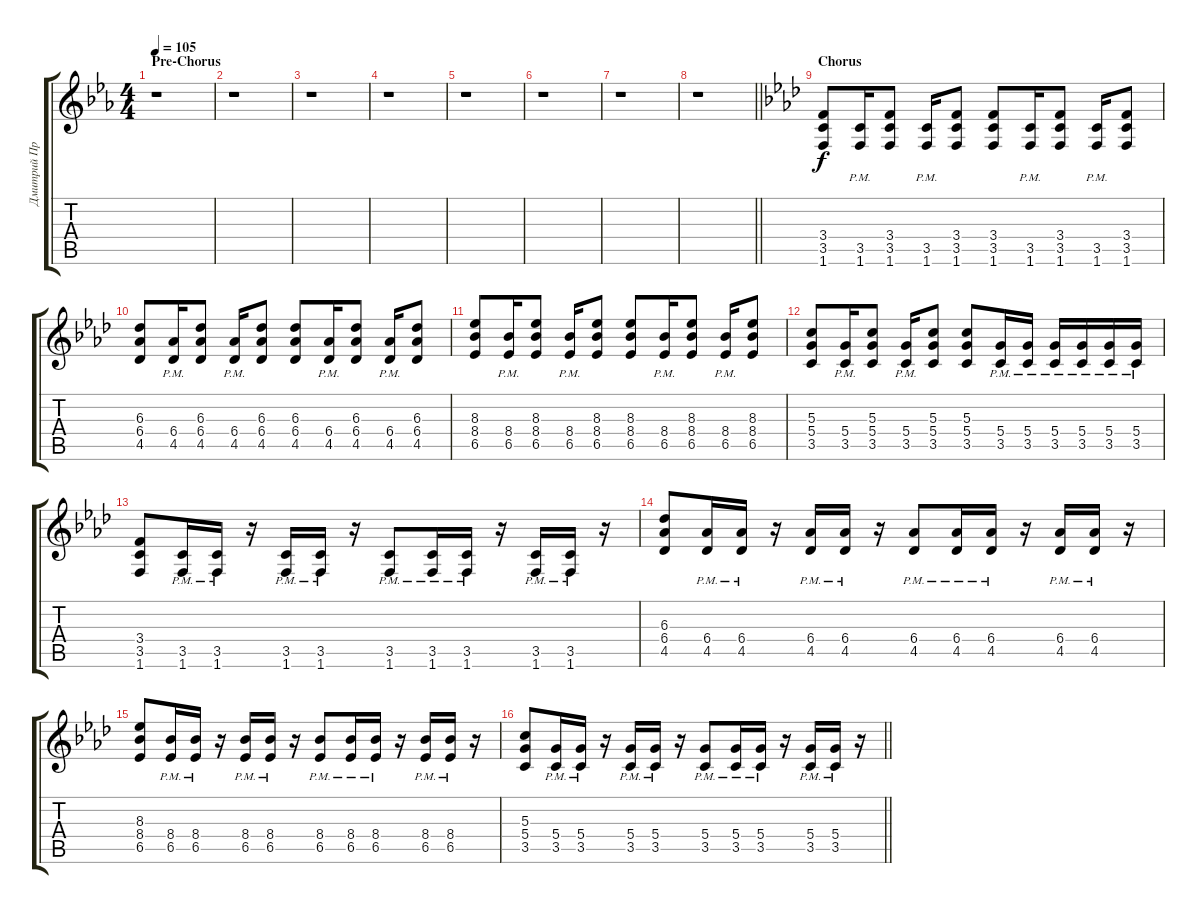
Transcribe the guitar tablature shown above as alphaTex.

\track ("Дмитрий Процко" "Дмитрий Пр") {instrument distortionguitar}
\staff {score tabs}
\tuning (E4 B3 G3 D3 A2 E2) {hide}
\ts (4 4)
\section ("" "Pre-Chorus")
\tempo 105
\clef g2
\ks eb
r.1{dy f} |
r.1 |
r.1 |
r.1 |
r.1 |
r.1 |
r.1 |
\barLineRight lightlight
r.1 |
\section ("" "Chorus")
\ks ab
(3.4 3.5 1.6).8 (3.5{pm} 1.6{pm}).16 (3.4 3.5 1.6).8 (3.5{pm} 1.6{pm}).16 (3.4 3.5 1.6).8 (3.4 3.5 1.6).8 (3.5{pm} 1.6{pm}).16 (3.4 3.5 1.6).8 (3.5{pm} 1.6{pm}).16 (3.4 3.5 1.6).8 |
(6.3 6.4 4.5).8 (6.4{pm} 4.5{pm}).16 (6.3 6.4 4.5).8 (6.4{pm} 4.5{pm}).16 (6.3 6.4 4.5).8 (6.3 6.4 4.5).8 (6.4{pm} 4.5{pm}).16 (6.3 6.4 4.5).8 (6.4{pm} 4.5{pm}).16 (6.3 6.4 4.5).8 |
(8.3 8.4 6.5).8 (8.4{pm} 6.5{pm}).16 (8.3 8.4 6.5).8 (8.4{pm} 6.5{pm}).16 (8.3 8.4 6.5).8 (8.3 8.4 6.5).8 (8.4{pm} 6.5{pm}).16 (8.3 8.4 6.5).8 (8.4{pm} 6.5{pm}).16 (8.3 8.4 6.5).8 |
(5.3 5.4 3.5).8 (5.4{pm} 3.5{pm}).16 (5.3 5.4 3.5).8 (5.4{pm} 3.5{pm}).16 (5.3 5.4 3.5).8 (5.3 5.4 3.5).8 (5.4{pm} 3.5{pm}).16 (5.4{pm} 3.5{pm}).16 (5.4{pm} 3.5{pm}).16 (5.4{pm} 3.5{pm}).16 (5.4{pm} 3.5{pm}).16 (5.4{pm} 3.5{pm}).16 |
(3.4 3.5 1.6).8 (3.5{pm} 1.6{pm}).16 (3.5{pm} 1.6{pm}).16 r.16 (3.5{pm} 1.6{pm}).16 (3.5{pm} 1.6{pm}).16 r.16 (3.5{pm} 1.6{pm}).8 (3.5{pm} 1.6{pm}).16 (3.5{pm} 1.6{pm}).16 r.16 (3.5{pm} 1.6{pm}).16 (3.5{pm} 1.6{pm}).16 r.16 |
(6.3 6.4 4.5).8 (6.4{pm} 4.5{pm}).16 (6.4{pm} 4.5{pm}).16 r.16 (6.4{pm} 4.5{pm}).16 (6.4{pm} 4.5{pm}).16 r.16 (6.4{pm} 4.5{pm}).8 (6.4{pm} 4.5{pm}).16 (6.4{pm} 4.5{pm}).16 r.16 (6.4{pm} 4.5{pm}).16 (6.4{pm} 4.5{pm}).16 r.16 |
(8.3 8.4 6.5).8 (8.4{pm} 6.5{pm}).16 (8.4{pm} 6.5{pm}).16 r.16 (8.4{pm} 6.5{pm}).16 (8.4{pm} 6.5{pm}).16 r.16 (8.4{pm} 6.5{pm}).8 (8.4{pm} 6.5{pm}).16 (8.4{pm} 6.5{pm}).16 r.16 (8.4{pm} 6.5{pm}).16 (8.4{pm} 6.5{pm}).16 r.16 |
\barLineRight lightlight
(5.3 5.4 3.5).8 (5.4{pm} 3.5{pm}).16 (5.4{pm} 3.5{pm}).16 r.16 (5.4{pm} 3.5{pm}).16 (5.4{pm} 3.5{pm}).16 r.16 (5.4{pm} 3.5{pm}).8 (5.4{pm} 3.5{pm}).16 (5.4{pm} 3.5{pm}).16 r.16 (5.4{pm} 3.5{pm}).16 (5.4{pm} 3.5{pm}).16 r.16
